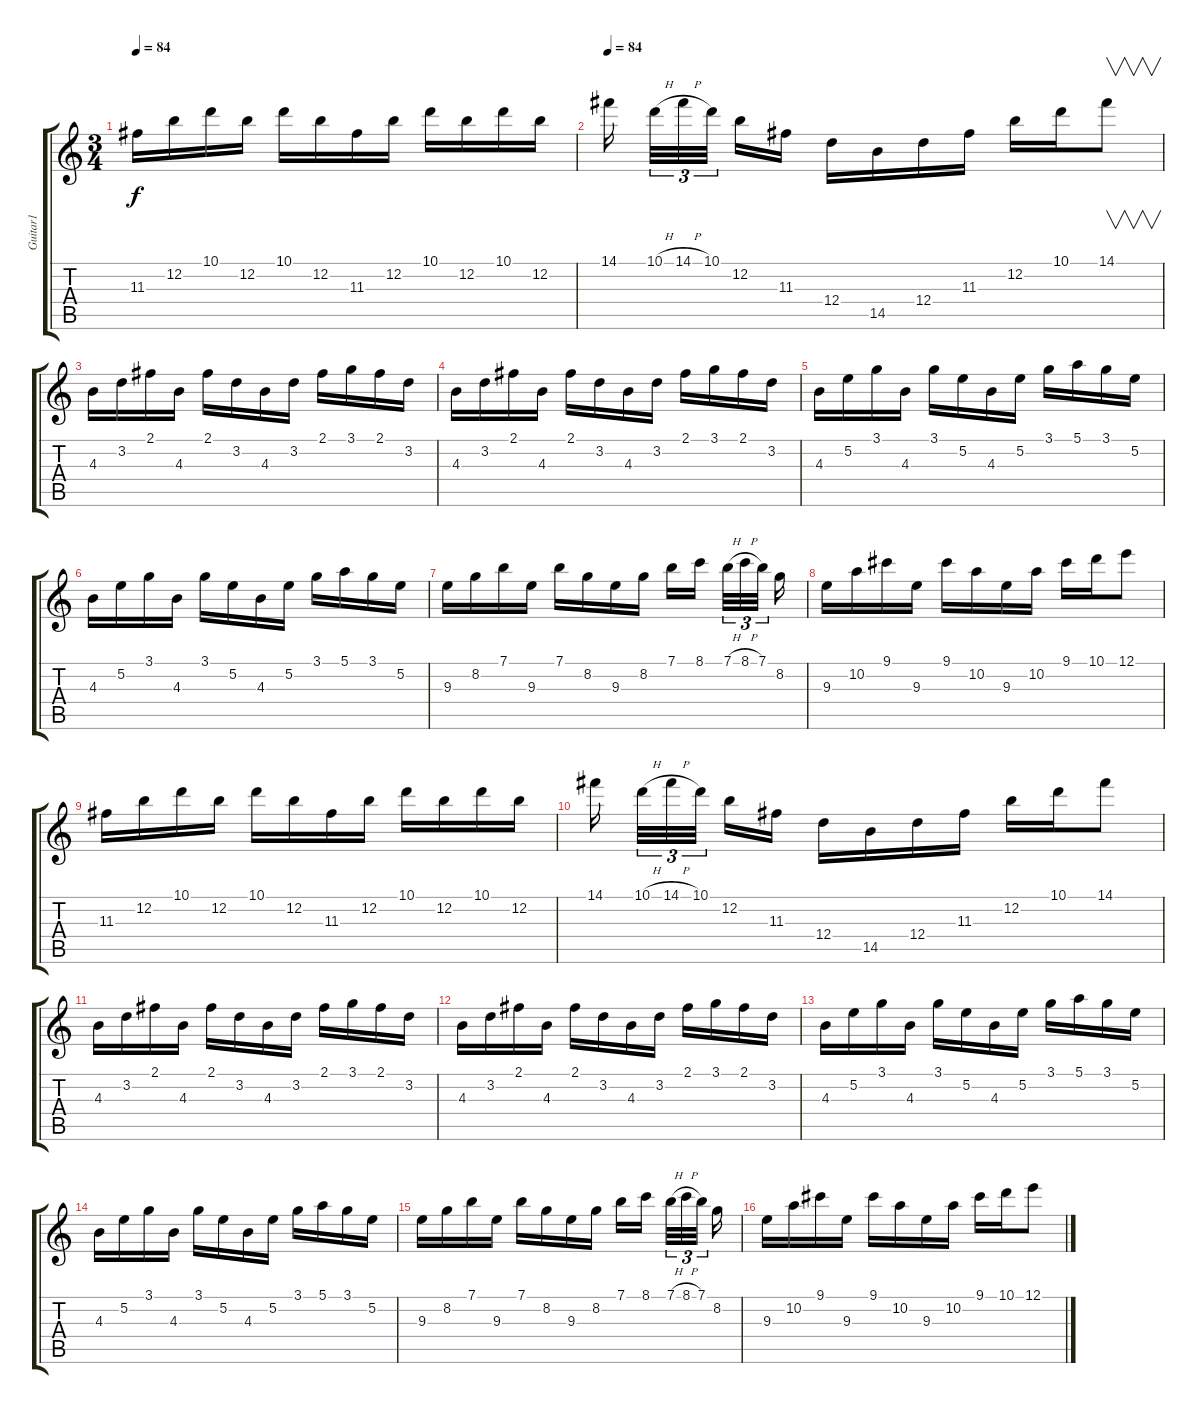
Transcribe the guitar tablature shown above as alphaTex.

\track ("Guitar1" "Guitar1") {instrument distortionguitar}
\staff {score tabs}
\tuning (E4 B3 G3 D3 A2 E2) {hide}
\ts (3 4)
\tempo 84
\clef g2
\ks c
11.3.16{dy f} 12.2.16 10.1.16 12.2.16 10.1.16 12.2.16 11.3.16 12.2.16 10.1.16 12.2.16 10.1.16 12.2.16 |
\tempo 84
14.1.16 10.1{h}.32{tu (3 2)} 14.1{h}.32{tu (3 2)} 10.1.32{tu (3 2)} 12.2.16 11.3.16 12.4.16 14.5.16 12.4.16 11.3.16 12.2.16 10.1.16 14.1.8{v} |
4.3.16 3.2.16 2.1.16 4.3.16 2.1.16 3.2.16 4.3.16 3.2.16 2.1.16 3.1.16 2.1.16 3.2.16 |
4.3.16 3.2.16 2.1.16 4.3.16 2.1.16 3.2.16 4.3.16 3.2.16 2.1.16 3.1.16 2.1.16 3.2.16 |
4.3.16 5.2.16 3.1.16 4.3.16 3.1.16 5.2.16 4.3.16 5.2.16 3.1.16 5.1.16 3.1.16 5.2.16 |
4.3.16 5.2.16 3.1.16 4.3.16 3.1.16 5.2.16 4.3.16 5.2.16 3.1.16 5.1.16 3.1.16 5.2.16 |
9.3.16 8.2.16 7.1.16 9.3.16 7.1.16 8.2.16 9.3.16 8.2.16 7.1.16 8.1.16 7.1{h}.32{tu (3 2)} 8.1{h}.32{tu (3 2)} 7.1.32{tu (3 2)} 8.2.16 |
9.3.16 10.2.16 9.1.16 9.3.16 9.1.16 10.2.16 9.3.16 10.2.16 9.1.16 10.1.16 12.1.8 |
11.3.16 12.2.16 10.1.16 12.2.16 10.1.16 12.2.16 11.3.16 12.2.16 10.1.16 12.2.16 10.1.16 12.2.16 |
14.1.16 10.1{h}.32{tu (3 2)} 14.1{h}.32{tu (3 2)} 10.1.32{tu (3 2)} 12.2.16 11.3.16 12.4.16 14.5.16 12.4.16 11.3.16 12.2.16 10.1.16 14.1.8 |
4.3.16 3.2.16 2.1.16 4.3.16 2.1.16 3.2.16 4.3.16 3.2.16 2.1.16 3.1.16 2.1.16 3.2.16 |
4.3.16 3.2.16 2.1.16 4.3.16 2.1.16 3.2.16 4.3.16 3.2.16 2.1.16 3.1.16 2.1.16 3.2.16 |
4.3.16 5.2.16 3.1.16 4.3.16 3.1.16 5.2.16 4.3.16 5.2.16 3.1.16 5.1.16 3.1.16 5.2.16 |
4.3.16 5.2.16 3.1.16 4.3.16 3.1.16 5.2.16 4.3.16 5.2.16 3.1.16 5.1.16 3.1.16 5.2.16 |
9.3.16 8.2.16 7.1.16 9.3.16 7.1.16 8.2.16 9.3.16 8.2.16 7.1.16 8.1.16 7.1{h}.32{tu (3 2)} 8.1{h}.32{tu (3 2)} 7.1.32{tu (3 2)} 8.2.16 |
9.3.16 10.2.16 9.1.16 9.3.16 9.1.16 10.2.16 9.3.16 10.2.16 9.1.16 10.1.16 12.1.8
